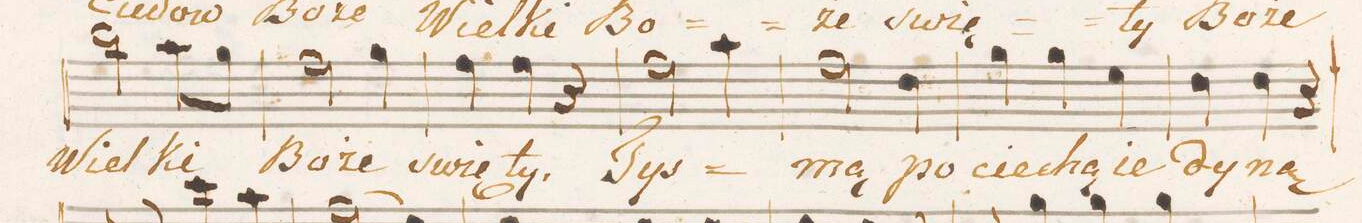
**kern	**text
*I"Alto.	*
*clefC3	*
*k[f#c#g#]	*
*M3/4	*
2cc#\	Wiel-
8b\L	-ki
8a\J	.
=51	=51
2g#\	Bo-
4a\	-że
=52	=52
4g#\	swię-
4g#\	-ty.
4r	.
=53	=53
2g#\	Tys
4b\	.
=54	=54
2g#\	mą
4e\	po-
=55	=55
4a\	-cie-
4a\	-chą
4f#\	ie-
=56	=56
4e\	-dy-
4e\	-ną
4r	.
=57	=57
*-	*-
